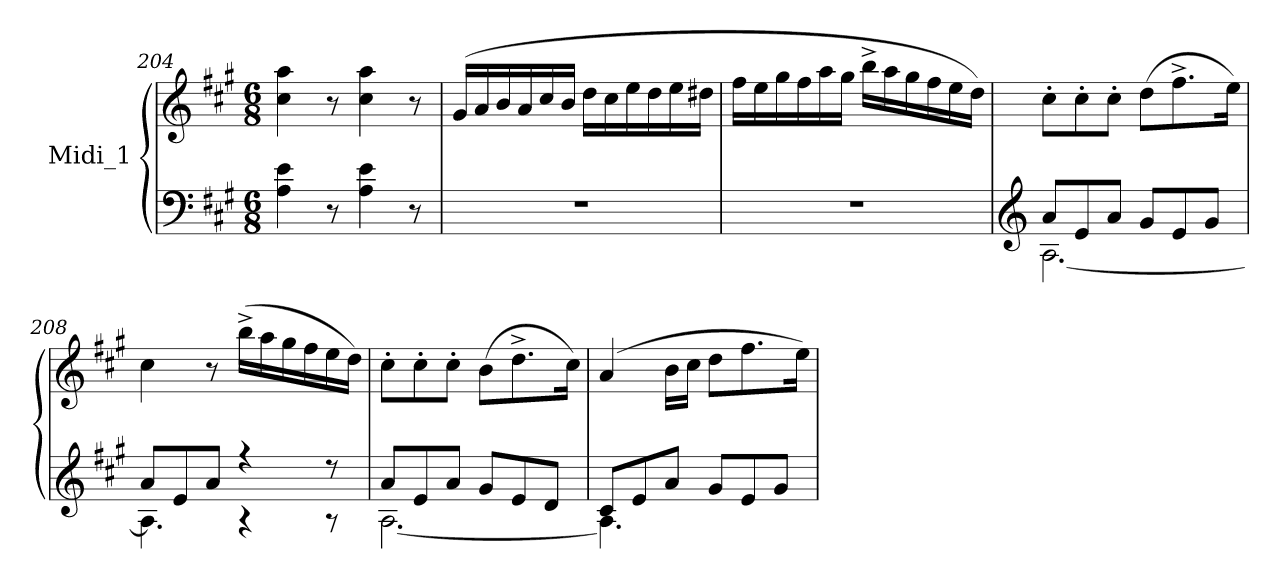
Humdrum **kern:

**kern	**kern
*part1	*part1
*staff2	*staff1
*I"Midi_1	*
*clefF4	*clefG2
*k[f#c#g#]	*k[f#c#g#]
*A:	*A:
*M6/8	*M6/8
=204	=204
4A\ 4e\	4cc#\ 4aa\
8r	8r
4A\ 4e\	4cc#\ 4aa\
8r	8r
=205	=205
2.r	(>16g#/LL
.	16a/
.	16b/
.	16a/
.	16cc#/
.	16b/JJ
.	16dd\LL
.	16cc#\
.	16ee\
.	16dd\
.	16ee\
.	16dd#X\JJ
=206	=206
2.r	16ff#\LL
.	16ee\
.	16gg#\
.	16ff#\
.	16aa\
.	16gg#\JJ
.	16bb^\LL
.	16aa\
.	16gg#\
.	16ff#\
.	16ee\
.	16dd\JJ)
!!LO:LB:g=z
=207	=207
*clefG2	*
*	*MM85
*^	*
8a/L	[2.A\	8cc#'\L
8e/	.	8cc#'\
8a/J	.	8cc#'\J
8g#/L	.	(>8dd\L
8e/	.	8.ff#^\
8g#/J	.	.
.	.	16ee\Jk)
=208	=208	=208
8a/L	4.A\]	4cc#\
8e/	.	.
8a/J	.	8r
4r	4r	(>16bb^\LL
.	.	16aa\
.	.	16gg#\
.	.	16ff#\
8r	8r	16ee\
.	.	16dd\JJ)
=209	=209	=209
8a/L	[2.A\	8cc#'\L
8e/	.	8cc#'\
8a/J	.	8cc#'\J
8g#/L	.	(>8b\L
8e/	.	8.dd^\
8d/J	.	.
.	.	16cc#\Jk)
=210	=210	=210
8c#/L	4.A\]	(>4a/
8e/	.	.
8a/J	.	16b\LL
.	.	16cc#\JJ
8g#/L	4ryy	8dd\L
8e/	.	8.ff#\
8g#/J	8ryy	.
.	.	16ee\Jk)
*v	*v	*
=	=
*-	*-
